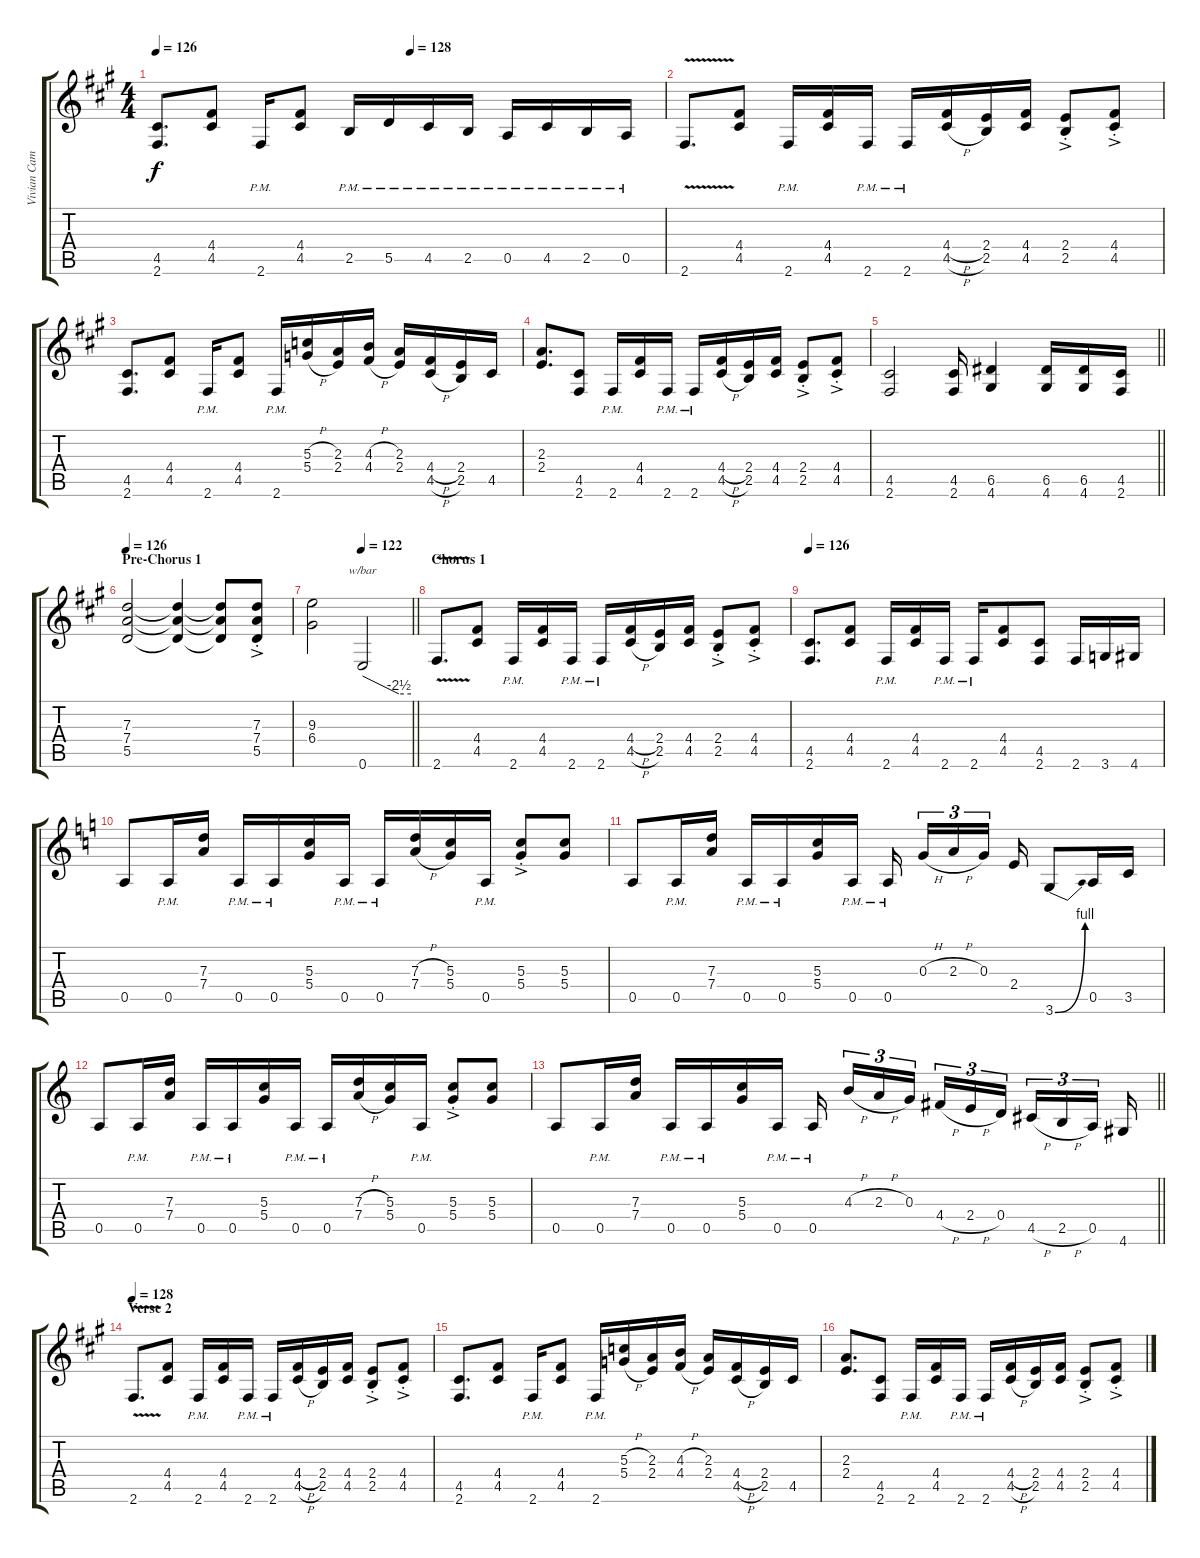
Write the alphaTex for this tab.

\track ("Vivian Campbell R" "Vivian Cam") {instrument distortionguitar}
\staff {score tabs}
\tuning (E4 B3 G3 D3 A2 E2) {hide}
\ts (4 4)
\tempo 126
\tempo (128 0.5)
\clef g2
\ks f#minor
(4.5 2.6).8{d dy f} (4.4 4.5).8 2.6{pm}.16 (4.4 4.5).8 2.5{pm}.16 5.5{pm}.16 4.5{pm}.16 2.5{pm}.16 0.5{pm}.16 4.5{pm}.16 2.5{pm}.16 0.5{pm}.16 |
2.6{v}.8{d} (4.4 4.5).8 2.6{pm}.16 (4.4 4.5).16 2.6{pm}.16 2.6{pm}.16 (4.4{h} 4.5{h}).16 (2.4 2.5).16 (4.4 4.5).16 (2.4{ac st} 2.5{ac st}).8 (4.4{ac st} 4.5{ac st}).8 |
(4.5 2.6).8{d} (4.4 4.5).8 2.6{pm}.16 (4.4 4.5).8 2.6{pm}.16 (5.3{h} 5.4{h}).16 (2.3 2.4).16 (4.3{h} 4.4{h}).16 (2.3 2.4).16 (4.4{h} 4.5{h}).16 (2.4 2.5).16 4.5.16 |
(2.3 2.4).8{d} (4.5 2.6).8 2.6{pm}.16 (4.4 4.5).16 2.6{pm}.16 2.6{pm}.16 (4.4{h} 4.5{h}).16 (2.4 2.5).16 (4.4 4.5).16 (2.4{ac st} 2.5{ac st}).8 (4.4{ac st} 4.5{ac st}).8 |
\barLineRight lightlight
(4.5 2.6).2 (4.5 2.6).16 (6.5 4.6).4 (6.5 4.6).16 (6.5 4.6).16 (4.5 2.6).16 |
\section ("" "Pre-Chorus 1")
\tempo 126
(7.3 7.4 5.5).2 (7.3{t} 7.4{t} 5.5{t}).4 (7.3{t} 7.4{t} 5.5{t}).8 (7.3{ac st} 7.4{ac st} 5.5{ac st}).8 |
\tempo (122 0.5)
\barLineRight lightlight
(9.3 6.4).2 0.6.2{tbe (custom default 0 0 45 -10 60 -10)} |
\section ("" "Chorus 1")
2.6{v}.8{d} (4.4 4.5).8 2.6{pm}.16 (4.4 4.5).16 2.6{pm}.16 2.6{pm}.16 (4.4{h} 4.5{h}).16 (2.4 2.5).16 (4.4 4.5).16 (2.4{ac st} 2.5{ac st}).8 (4.4{ac st} 4.5{ac st}).8 |
\tempo 126
(4.5 2.6).8{d} (4.4 4.5).8 2.6{pm}.16 (4.4 4.5).16 2.6{pm}.16 2.6{pm}.16 (4.4 4.5).8 (4.5 2.6).8 2.6.16 3.6.16 4.6.16 |
\ks aminor
0.5.8 0.5{pm}.16 (7.3 7.4).16 0.5{pm}.16 0.5{pm}.16 (5.3 5.4).16 0.5{pm}.16 0.5{pm}.16 (7.3{h} 7.4{h}).16 (5.3 5.4).16 0.5{pm}.16 (5.3{ac st} 5.4{ac st}).8 (5.3 5.4).8 |
0.5.8 0.5{pm}.16 (7.3 7.4).16 0.5{pm}.16 0.5{pm}.16 (5.3 5.4).16 0.5{pm}.16 0.5{pm}.16{beam splitsecondary} 0.3{h}.16{tu (3 2)} 2.3{h}.16{tu (3 2)} 0.3.16{tu (3 2) beam splitsecondary} 2.4.16 3.6{be (bend 0 0 60 4)}.8 0.5.16 3.5.16 |
0.5.8 0.5{pm}.16 (7.3 7.4).16 0.5{pm}.16 0.5{pm}.16 (5.3 5.4).16 0.5{pm}.16 0.5{pm}.16 (7.3{h} 7.4{h}).16 (5.3 5.4).16 0.5{pm}.16 (5.3{ac st} 5.4{ac st}).8 (5.3 5.4).8 |
\barLineRight lightlight
0.5.8 0.5{pm}.16 (7.3 7.4).16 0.5{pm}.16 0.5{pm}.16 (5.3 5.4).16 0.5{pm}.16 0.5{pm}.16{beam splitsecondary} 4.3{h}.16{tu (3 2)} 2.3{h}.16{tu (3 2)} 0.3.16{tu (3 2) beam splitsecondary} 4.4{h}.16{tu (3 2)} 2.4{h}.16{tu (3 2)} 0.4.16{tu (3 2) beam splitsecondary} 4.5{h}.16{tu (3 2)} 2.5{h}.16{tu (3 2)} 0.5.16{tu (3 2) beam splitsecondary} 4.6.16 |
\section ("" "Verse 2")
\tempo 128
\ks f#minor
2.6{v}.8{d} (4.4 4.5).8 2.6{pm}.16 (4.4 4.5).16 2.6{pm}.16 2.6{pm}.16 (4.4{h} 4.5{h}).16 (2.4 2.5).16 (4.4 4.5).16 (2.4{ac st} 2.5{ac st}).8 (4.4{ac st} 4.5{ac st}).8 |
(4.5 2.6).8{d} (4.4 4.5).8 2.6{pm}.16 (4.4 4.5).8 2.6{pm}.16 (5.3{h} 5.4{h}).16 (2.3 2.4).16 (4.3{h} 4.4{h}).16 (2.3 2.4).16 (4.4{h} 4.5{h}).16 (2.4 2.5).16 4.5.16 |
(2.3 2.4).8{d} (4.5 2.6).8 2.6{pm}.16 (4.4 4.5).16 2.6{pm}.16 2.6{pm}.16 (4.4{h} 4.5{h}).16 (2.4 2.5).16 (4.4 4.5).16 (2.4{ac st} 2.5{ac st}).8 (4.4{ac st} 4.5{ac st}).8
